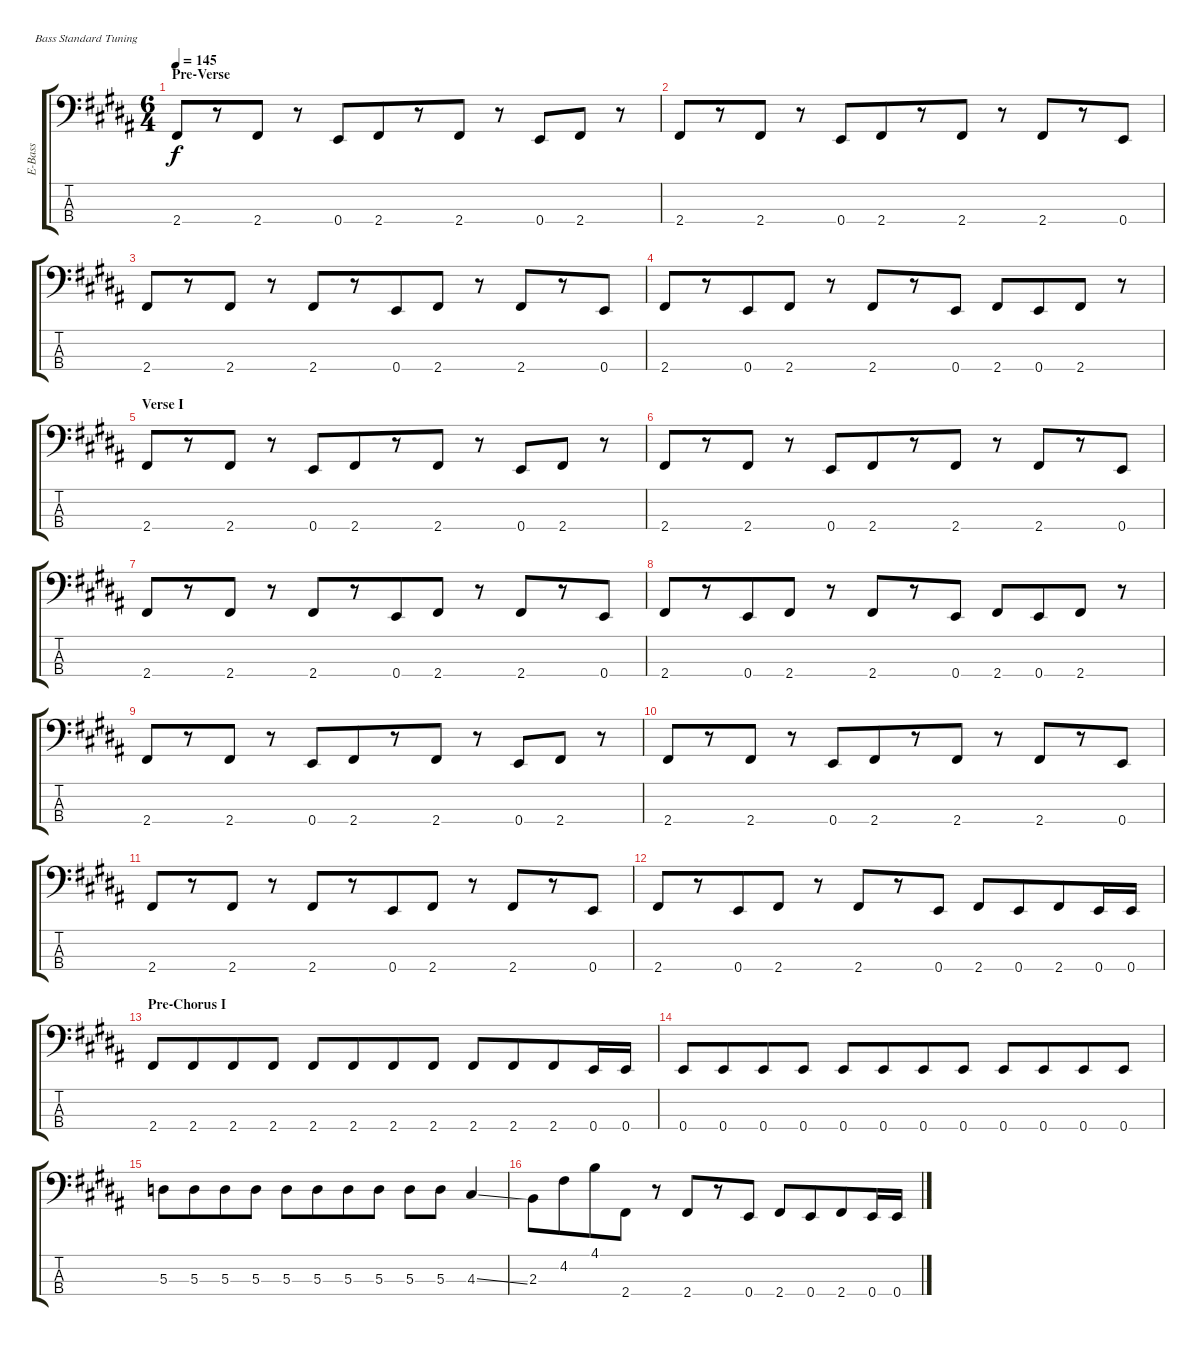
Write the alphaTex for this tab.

\defaultSystemsLayout 4
\bracketExtendMode groupsimilarinstruments
\otherSystemsTrackNameOrientation horizontal
\track ("Electric Bass" "E-Bass") {multiBarRest instrument electricbassfinger}
\staff {score tabs}
\tuning (G2 D2 A1 E1)
\ts (6 4)
\beaming (8 4 4 4)
\section ("" "Pre-Verse")
\tempo 145
\clef f4
\ks b
2.4{acc #}.8{dy f} r.8 2.4{acc #}.8 r.8 0.4{acc forcenatural}.8 2.4{acc #}.8 r.8 2.4{acc #}.8 r.8 0.4{acc forcenatural}.8 2.4{acc #}.8 r.8 |
2.4{acc #}.8 r.8 2.4{acc #}.8 r.8 0.4{acc forcenatural}.8 2.4{acc #}.8 r.8 2.4{acc #}.8 r.8 2.4{acc #}.8 r.8 0.4{acc forcenatural}.8 |
2.4{acc #}.8 r.8 2.4{acc #}.8 r.8 2.4{acc #}.8 r.8 0.4{acc forcenatural}.8 2.4{acc #}.8 r.8 2.4{acc #}.8 r.8 0.4{acc forcenatural}.8 |
2.4{acc #}.8 r.8 0.4{acc forcenatural}.8 2.4{acc #}.8 r.8 2.4{acc #}.8 r.8 0.4{acc forcenatural}.8 2.4{acc #}.8 0.4{acc forcenatural}.8 2.4{acc #}.8 r.8 |
\section ("" "Verse I")
2.4{acc #}.8 r.8 2.4{acc #}.8 r.8 0.4{acc forcenatural}.8 2.4{acc #}.8 r.8 2.4{acc #}.8 r.8 0.4{acc forcenatural}.8 2.4{acc #}.8 r.8 |
2.4{acc #}.8 r.8 2.4{acc #}.8 r.8 0.4{acc forcenatural}.8 2.4{acc #}.8 r.8 2.4{acc #}.8 r.8 2.4{acc #}.8 r.8 0.4{acc forcenatural}.8 |
2.4{acc #}.8 r.8 2.4{acc #}.8 r.8 2.4{acc #}.8 r.8 0.4{acc forcenatural}.8 2.4{acc #}.8 r.8 2.4{acc #}.8 r.8 0.4{acc forcenatural}.8 |
2.4{acc #}.8 r.8 0.4{acc forcenatural}.8 2.4{acc #}.8 r.8 2.4{acc #}.8 r.8 0.4{acc forcenatural}.8 2.4{acc #}.8 0.4{acc forcenatural}.8 2.4{acc #}.8 r.8 |
2.4{acc #}.8 r.8 2.4{acc #}.8 r.8 0.4{acc forcenatural}.8 2.4{acc #}.8 r.8 2.4{acc #}.8 r.8 0.4{acc forcenatural}.8 2.4{acc #}.8 r.8 |
2.4{acc #}.8 r.8 2.4{acc #}.8 r.8 0.4{acc forcenatural}.8 2.4{acc #}.8 r.8 2.4{acc #}.8 r.8 2.4{acc #}.8 r.8 0.4{acc forcenatural}.8 |
2.4{acc #}.8 r.8 2.4{acc #}.8 r.8 2.4{acc #}.8 r.8 0.4{acc forcenatural}.8 2.4{acc #}.8 r.8 2.4{acc #}.8 r.8 0.4{acc forcenatural}.8 |
2.4{acc #}.8 r.8 0.4{acc forcenatural}.8 2.4{acc #}.8 r.8 2.4{acc #}.8 r.8 0.4{acc forcenatural}.8 2.4{acc #}.8 0.4{acc forcenatural}.8 2.4{acc #}.8 0.4{acc forcenatural}.16 0.4{acc forcenatural}.16 |
\section ("" "Pre-Chorus I")
2.4{acc #}.8 2.4{acc #}.8 2.4{acc #}.8 2.4{acc #}.8 2.4{acc #}.8 2.4{acc #}.8 2.4{acc #}.8 2.4{acc #}.8 2.4{acc #}.8 2.4{acc #}.8 2.4{acc #}.8 0.4{acc forcenatural}.16 0.4{acc forcenatural}.16 |
0.4{acc forcenatural}.8 0.4{acc forcenatural}.8 0.4{acc forcenatural}.8 0.4{acc forcenatural}.8 0.4{acc forcenatural}.8 0.4{acc forcenatural}.8 0.4{acc forcenatural}.8 0.4{acc forcenatural}.8 0.4{acc forcenatural}.8 0.4{acc forcenatural}.8 0.4{acc forcenatural}.8 0.4{acc forcenatural}.8 |
5.3{acc forcenatural}.8 5.3{acc forcenatural}.8 5.3{acc forcenatural}.8 5.3{acc forcenatural}.8 5.3{acc forcenatural}.8 5.3{acc forcenatural}.8 5.3{acc forcenatural}.8 5.3{acc forcenatural}.8 5.3{acc forcenatural}.8 5.3{acc forcenatural}.8 4.3{ss acc #}.4 |
2.3{acc forcenatural}.8 4.2{acc #}.8 4.1{acc forcenatural}.8 2.4{acc #}.8 r.8 2.4{acc #}.8 r.8 0.4{acc forcenatural}.8 2.4{acc #}.8 0.4{acc forcenatural}.8 2.4{acc #}.8 0.4{acc forcenatural}.16 0.4{acc forcenatural}.16
